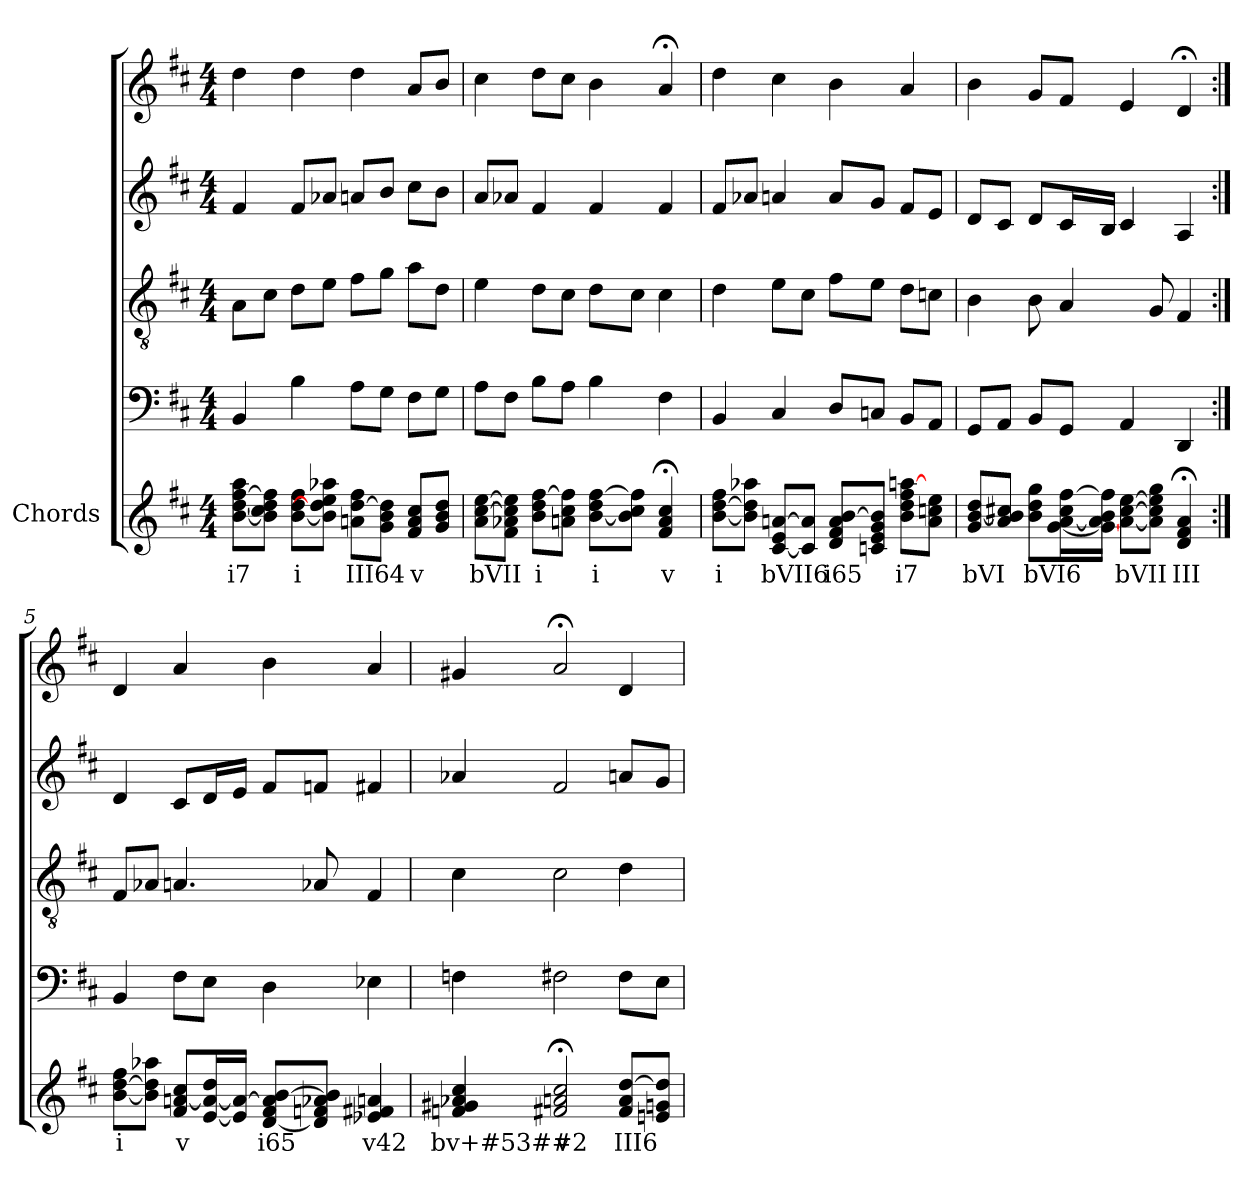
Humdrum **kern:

**kern	**text	**kern	**kern	**kern	**kern
*part5	*part5	*part4	*part3	*part2	*part1
*staff5	*staff5	*staff4	*staff3	*staff2	*staff1
*I"Chords	*	*	*	*	*
*clefG2	*	*clefF4	*clefGv2	*clefG2	*clefG2
*k[f#c#]	*	*k[f#c#]	*k[f#c#]	*k[f#c#]	*k[f#c#]
*M4/4	*	*M4/4	*M4/4	*M4/4	*M4/4
=1	=1	=1	=1	=1	=1
[8b\ [8dd [8ff# 8aaL	i7	4BB/	8A\L	4f#/	4dd\
8b\] 8cc# 8dd] 8ff#]J	.	.	8c#\J	.	.
[8b\ 8dd 8ff#L	i	4B\	8d\L	8f#/L	4dd\
8b\] 8dd] 8ee 8aa-XJ	.	.	8e\J	8a-X/J	.
8an\ [8dd 8ff#L	III64	8A\L	8f#\L	8an/L	4dd\
8g\ 8b 8dd]J	.	8G\J	8g\J	8b/J	.
8f#/ 8a 8cc#L	v	8F#\L	8a\L	8cc#\L	8a/L
8g/ 8b 8ddJ	.	8G\J	8d\J	8b\J	8b/J
=2	=2	=2	=2	=2	=2
8a\ [8cc# [8eeL	bVII	8A\L	4e\	8a/L	4cc#\
8f#\ 8a-X 8cc#] 8ee]J	.	8F#\J	.	8a-X/J	.
8b\ 8dd [8ff#L	i	8B\L	8d\L	4f#/	8dd\L
8an\ 8cc# 8ff#]J	.	8A\J	8c#\J	.	8cc#\J
[8b\ 8dd [8ff#L	i	4B\	8d\L	4f#/	4b\
8b\] 8cc# 8ff#]J	.	.	8c#\J	.	.
4f#;< 4a;< 4cc#;<	v	4F#\	4c#\	4f#/	4a;</
=3	=3	=3	=3	=3	=3
[8b\ [8dd 8ff#L	i	4BB/	4d\	8f#/L	4dd\
8b\] 8dd] 8aa-XJ	.	.	.	8a-X/J	.
[8c#/ 8e [8anL	bVII6	4C#/	8e\L	4an/	4cc#\
8c#/] 8a]J	.	.	8c#\J	.	.
8d/ 8f# 8a [8bL	i65	8D/L	8f#\L	8a/L	4b\
8cn/ 8e 8g 8b]J	.	8Cn/J	8e\J	8g/J	.
8b\ 8dd 8ff# [8aanL	i7	8BB/L	8d\L	8f#/L	4a/
8a\ 8ccn 8eeJ	.	8AA/J	8cn\J	8e/J	.
=4	=4	=4	=4	=4	=4
8g/ [8b 8ddL	bVI	8GG/L	4B\	8d/L	4b\
8a/ 8b] 8cc#XJ	.	8AA/J	.	8c#/J	.
8b\ 8dd 8ggL	bVI6	8BB/L	8B\	8d/L	8g/L
[16g\ [16a 16cc# [16ff#L	.	8GG/J	4A/	16c#/L	8f#/J
16g\] 16a_ 16b 16ff#]JJ	.	.	.	16B/JJ	.
[8a\ [8cc# [8eeL	bVII	4AA/	.	4c#/	4e/
8a\] 8cc#] 8ee] 8ggJ	.	.	8G/	.	.
4d;< 4f#;< 4a;<	III	4DD/	4F#/	4A/	4d;</
!!LO:LB:g=z
=5:|!	=5:|!	=5:|!	=5:|!	=5:|!	=5:|!
[8b\ [8dd 8ff#L	i	4BB/	8F#/L	4d/	4d/
8b\] 8dd] 8aa-XJ	.	.	8A-X/J	.	.
8f#/ [8an 8cc#L	v	8F#\L	4.An/	8c#/L	4a/
[16e/ 16a_ 16ddL	.	8E\J	.	16d/L	.
16e/] 16a_JJ	.	.	.	16e/JJ	.
[8d/ 8f# 8a] [8bL	i65	4D\	.	8f#/L	4b\
8d/] 8fn 8a-X 8b]J	.	.	8A-X/	8fn/J	.
4e-X 4f#X 4an	v42	4E-X\	4F#/	4f#X/	4a/
=6	=6	=6	=6	=6	=6
4fn 4g#X 4a-X 4cc#	bv+#53##2	4Fn\	4c#\	4a-X/	4g#X/
2f#X;< 2an;< 2cc#;<	v	2F#X\	2c#\	2f#/	2a;</
8f#/ 8a [8ddL	III6	8F#\L	4d\	8an/L	4d/
8en/ 8gn 8dd]J	.	8E\J	.	8g/J	.
=	=	=	=	=	=
*-	*-	*-	*-	*-	*-
